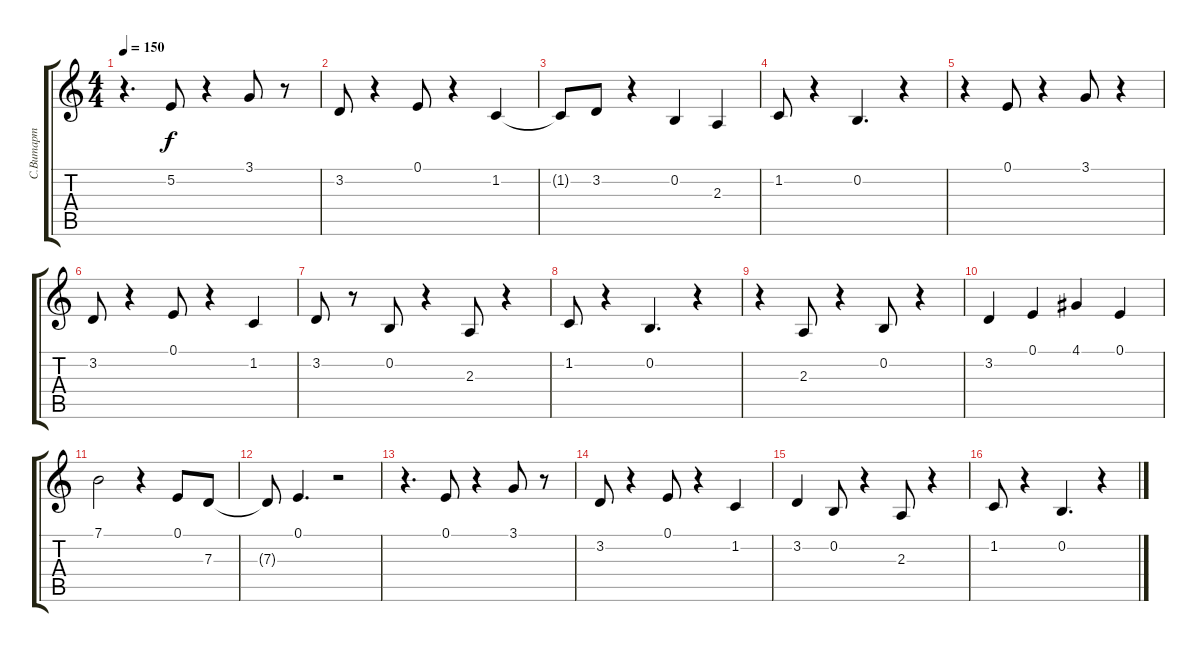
\track ("С.Витарт" "С.Витарт") {instrument lead6voice}
\staff {score tabs}
\tuning (E4 B3 G3 D3 A2 E2) {hide}
\ts (4 4)
\tempo 150
\clef g2
\ks c
r.4{d dy f} 5.2.8 r.4 3.1.8 r.8 |
3.2.8 r.4 0.1.8 r.4 1.2.4 |
1.2{t}.8 3.2.8 r.4 0.2.4 2.3.4 |
1.2.8 r.4 0.2.4{d} r.4 |
r.4 0.1.8 r.4 3.1.8 r.4 |
3.2.8 r.4 0.1.8 r.4 1.2.4 |
3.2.8 r.8 0.2.8 r.4 2.3.8 r.4 |
1.2.8 r.4 0.2.4{d} r.4 |
r.4 2.3.8 r.4 0.2.8 r.4 |
3.2.4 0.1.4 4.1.4 0.1.4 |
7.1.2 r.4 0.1.8 7.3.8 |
7.3{t}.8 0.1.4{d} r.2 |
r.4{d} 0.1.8 r.4 3.1.8 r.8 |
3.2.8 r.4 0.1.8 r.4 1.2.4 |
3.2.4 0.2.8 r.4 2.3.8 r.4 |
1.2.8 r.4 0.2.4{d} r.4
